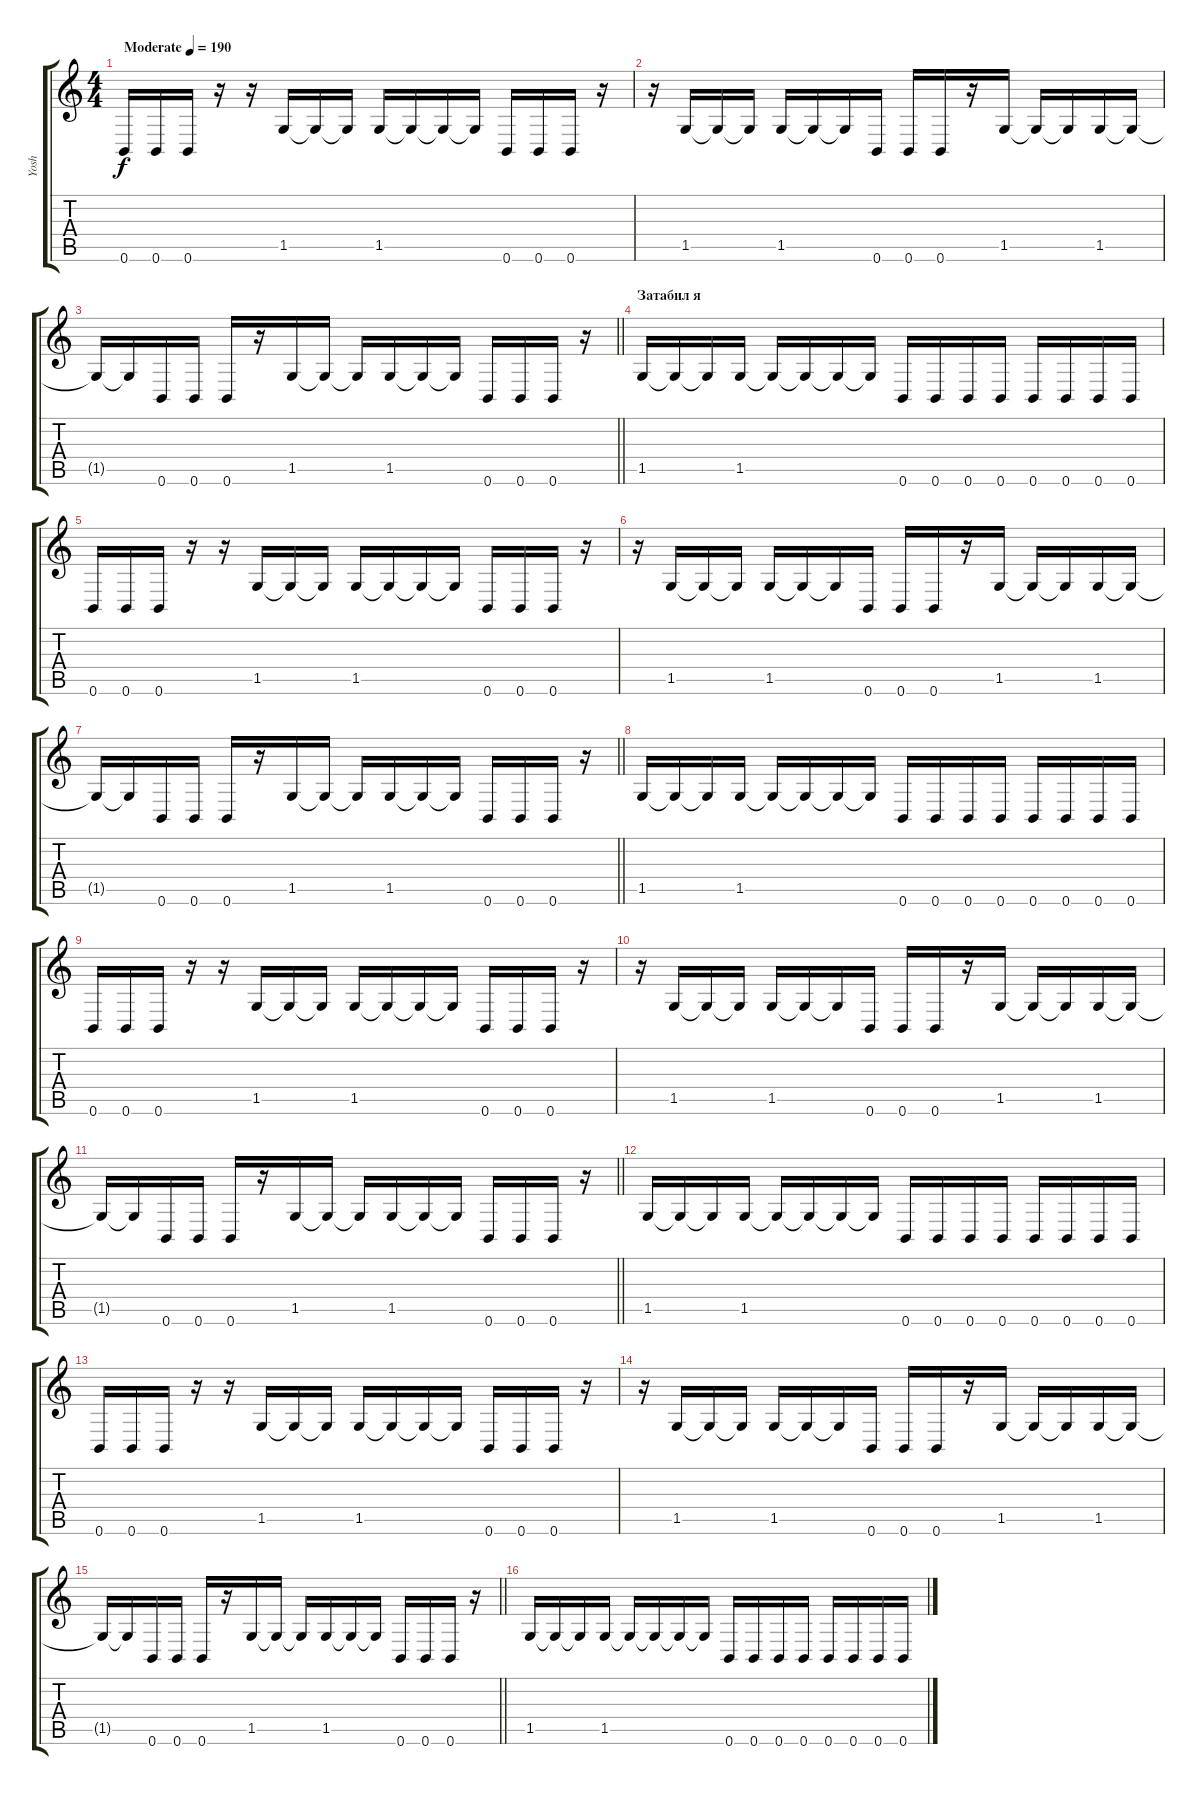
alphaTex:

\track ("Yosh" "Yosh") {instrument distortionguitar}
\staff {score tabs}
\tuning (Db4 Ab3 E3 B2 Gb2 B1) {hide}
\ts (4 4)
\tempo (190 "Moderate")
\clef g2
\ks c
0.6.16{dy f instrument distortionguitar} 0.6.16 0.6.16 r.16 r.16 1.5.16 1.5{t}.16 1.5{t}.16 1.5.16 1.5{t}.16 1.5{t}.16 1.5{t}.16 0.6.16 0.6.16 0.6.16 r.16 |
r.16 1.5.16 1.5{t}.16 1.5{t}.16 1.5.16 1.5{t}.16 1.5{t}.16 0.6.16 0.6.16 0.6.16 r.16 1.5.16 1.5{t}.16 1.5{t}.16 1.5.16 1.5{t}.16 |
\barLineRight lightlight
1.5{t}.16 1.5{t}.16 0.6.16 0.6.16 0.6.16 r.16 1.5.16 1.5{t}.16 1.5{t}.16 1.5.16 1.5{t}.16 1.5{t}.16 0.6.16 0.6.16 0.6.16 r.16 |
\section ("" "Затабил я")
1.5.16 1.5{t}.16 1.5{t}.16 1.5.16 1.5{t}.16 1.5{t}.16 1.5{t}.16 1.5{t}.16 0.6.16 0.6.16 0.6.16 0.6.16 0.6.16 0.6.16 0.6.16 0.6.16 |
0.6.16 0.6.16 0.6.16 r.16 r.16 1.5.16 1.5{t}.16 1.5{t}.16 1.5.16 1.5{t}.16 1.5{t}.16 1.5{t}.16 0.6.16 0.6.16 0.6.16 r.16 |
r.16 1.5.16 1.5{t}.16 1.5{t}.16 1.5.16 1.5{t}.16 1.5{t}.16 0.6.16 0.6.16 0.6.16 r.16 1.5.16 1.5{t}.16 1.5{t}.16 1.5.16 1.5{t}.16 |
\barLineRight lightlight
1.5{t}.16 1.5{t}.16 0.6.16 0.6.16 0.6.16 r.16 1.5.16 1.5{t}.16 1.5{t}.16 1.5.16 1.5{t}.16 1.5{t}.16 0.6.16 0.6.16 0.6.16 r.16 |
1.5.16 1.5{t}.16 1.5{t}.16 1.5.16 1.5{t}.16 1.5{t}.16 1.5{t}.16 1.5{t}.16 0.6.16 0.6.16 0.6.16 0.6.16 0.6.16 0.6.16 0.6.16 0.6.16 |
0.6.16 0.6.16 0.6.16 r.16 r.16 1.5.16 1.5{t}.16 1.5{t}.16 1.5.16 1.5{t}.16 1.5{t}.16 1.5{t}.16 0.6.16 0.6.16 0.6.16 r.16 |
r.16 1.5.16 1.5{t}.16 1.5{t}.16 1.5.16 1.5{t}.16 1.5{t}.16 0.6.16 0.6.16 0.6.16 r.16 1.5.16 1.5{t}.16 1.5{t}.16 1.5.16 1.5{t}.16 |
\barLineRight lightlight
1.5{t}.16 1.5{t}.16 0.6.16 0.6.16 0.6.16 r.16 1.5.16 1.5{t}.16 1.5{t}.16 1.5.16 1.5{t}.16 1.5{t}.16 0.6.16 0.6.16 0.6.16 r.16 |
1.5.16 1.5{t}.16 1.5{t}.16 1.5.16 1.5{t}.16 1.5{t}.16 1.5{t}.16 1.5{t}.16 0.6.16 0.6.16 0.6.16 0.6.16 0.6.16 0.6.16 0.6.16 0.6.16 |
0.6.16 0.6.16 0.6.16 r.16 r.16 1.5.16 1.5{t}.16 1.5{t}.16 1.5.16 1.5{t}.16 1.5{t}.16 1.5{t}.16 0.6.16 0.6.16 0.6.16 r.16 |
r.16 1.5.16 1.5{t}.16 1.5{t}.16 1.5.16 1.5{t}.16 1.5{t}.16 0.6.16 0.6.16 0.6.16 r.16 1.5.16 1.5{t}.16 1.5{t}.16 1.5.16 1.5{t}.16 |
\barLineRight lightlight
1.5{t}.16 1.5{t}.16 0.6.16 0.6.16 0.6.16 r.16 1.5.16 1.5{t}.16 1.5{t}.16 1.5.16 1.5{t}.16 1.5{t}.16 0.6.16 0.6.16 0.6.16 r.16 |
1.5.16 1.5{t}.16 1.5{t}.16 1.5.16 1.5{t}.16 1.5{t}.16 1.5{t}.16 1.5{t}.16 0.6.16 0.6.16 0.6.16 0.6.16 0.6.16 0.6.16 0.6.16 0.6.16
